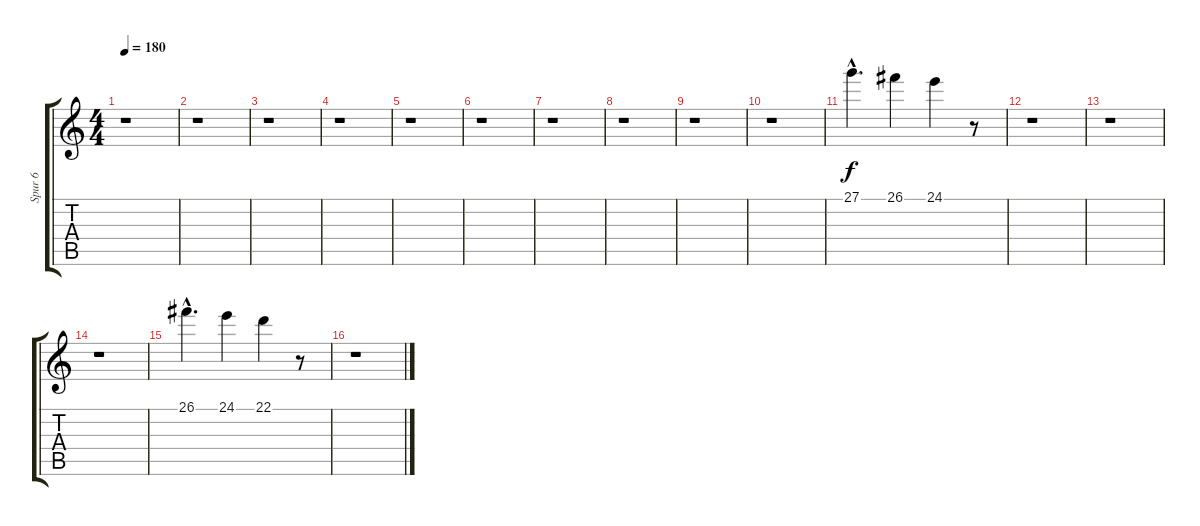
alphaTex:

\track ("Spur 6" "Spur 6") {instrument vibraphone}
\staff {score tabs}
\tuning (E4 B3 G3 D3 A2 E2) {hide}
\ts (4 4)
\tempo 180
\clef g2
\ks c
r.1{dy f} |
r.1 |
r.1 |
r.1 |
r.1 |
r.1 |
r.1 |
r.1 |
r.1 |
r.1 |
27.1{hac}.4{d} 26.1.4 24.1.4 r.8 |
r.1 |
r.1 |
r.1 |
26.1{hac}.4{d} 24.1.4 22.1.4 r.8 |
r.1
